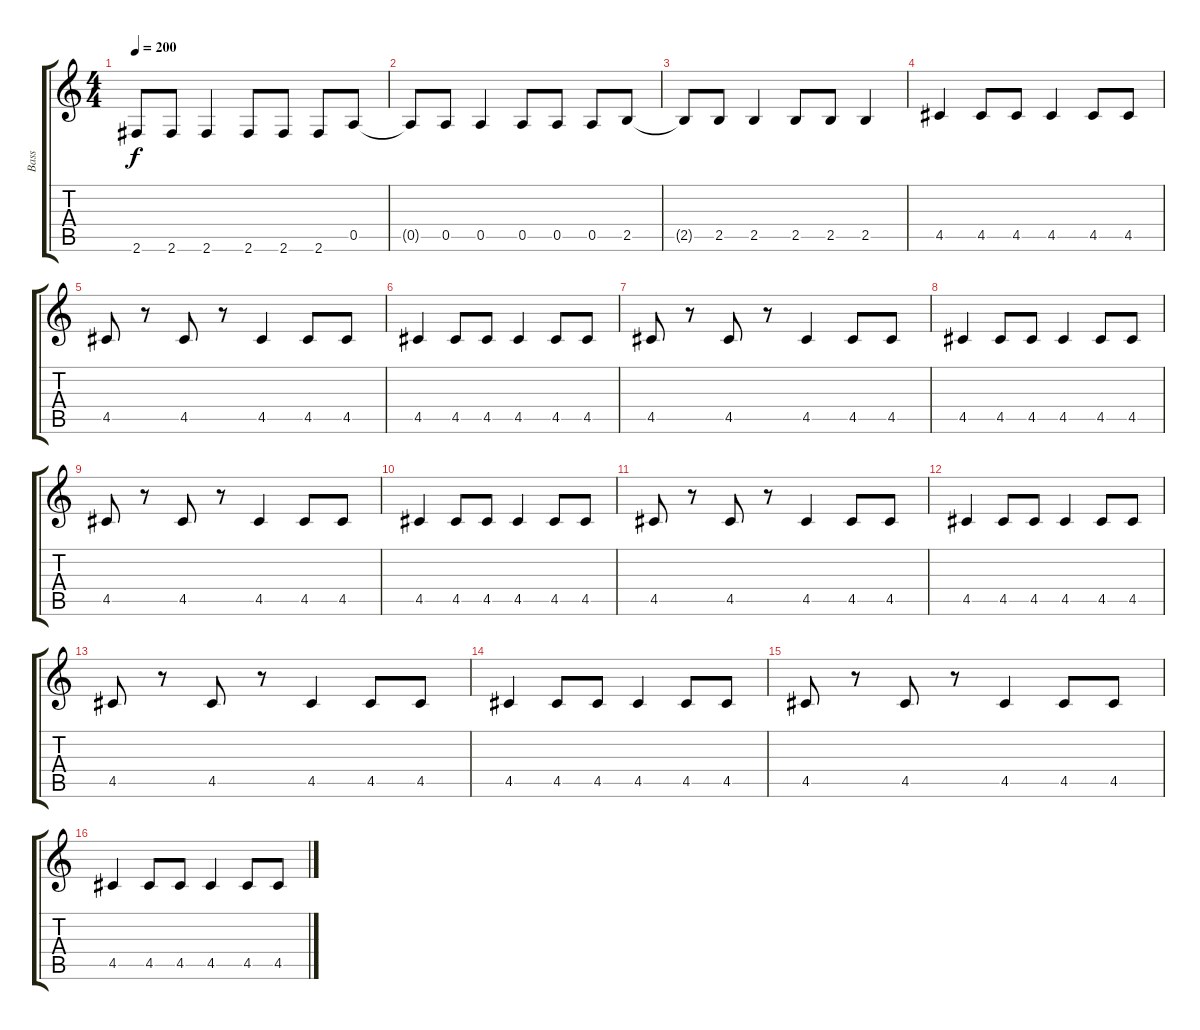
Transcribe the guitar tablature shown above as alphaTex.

\track ("Bass" "Bass") {instrument electricbassfinger}
\staff {score tabs}
\tuning (E4 B3 G3 D3 A2 E2) {hide}
\ts (4 4)
\tempo 200
\clef g2
\ks c
2.6{t}.8{dy f} 2.6.8 2.6.4 2.6.8 2.6.8 2.6.8 0.5.8 |
0.5{t}.8 0.5.8 0.5.4 0.5.8 0.5.8 0.5.8 2.5.8 |
2.5{t}.8 2.5.8 2.5.4 2.5.8 2.5.8 2.5.4 |
4.5.4 4.5.8 4.5.8 4.5.4 4.5.8 4.5.8 |
4.5.8 r.8 4.5.8 r.8 4.5.4 4.5.8 4.5.8 |
4.5.4 4.5.8 4.5.8 4.5.4 4.5.8 4.5.8 |
4.5.8 r.8 4.5.8 r.8 4.5.4 4.5.8 4.5.8 |
4.5.4 4.5.8 4.5.8 4.5.4 4.5.8 4.5.8 |
4.5.8 r.8 4.5.8 r.8 4.5.4 4.5.8 4.5.8 |
4.5.4 4.5.8 4.5.8 4.5.4 4.5.8 4.5.8 |
4.5.8 r.8 4.5.8 r.8 4.5.4 4.5.8 4.5.8 |
4.5.4 4.5.8 4.5.8 4.5.4 4.5.8 4.5.8 |
4.5.8 r.8 4.5.8 r.8 4.5.4 4.5.8 4.5.8 |
4.5.4 4.5.8 4.5.8 4.5.4 4.5.8 4.5.8 |
4.5.8 r.8 4.5.8 r.8 4.5.4 4.5.8 4.5.8 |
4.5.4 4.5.8 4.5.8 4.5.4 4.5.8 4.5.8
